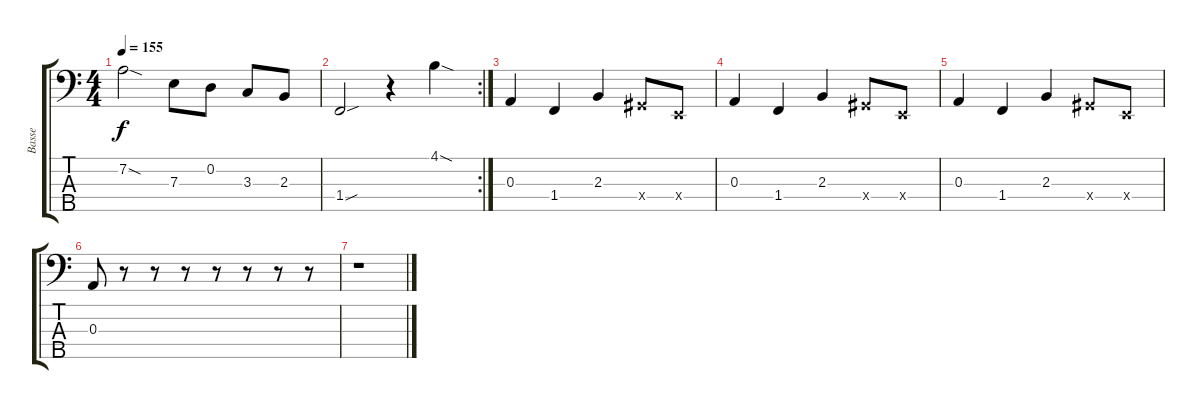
\track ("Basse" "Basse") {instrument electricbassfinger}
\staff {score tabs}
\tuning (G2 D2 A1 E1 B0) {hide}
\ts (4 4)
\tempo 155
\clef f4
\ks c
7.2{sod}.2{dy f} 7.3.8 0.2.8 3.3.8 2.3.8 |
\rc 2
1.4{sou}.2 r.4 4.1{sod}.4 |
0.3.4 1.4.4 2.3.4 4.4{x}.8 0.4{x}.8 |
0.3.4 1.4.4 2.3.4 4.4{x}.8 0.4{x}.8 |
0.3.4 1.4.4 2.3.4 4.4{x}.8 0.4{x}.8 |
0.3.8 r.8 r.8 r.8 r.8 r.8 r.8 r.8 |
r.1
